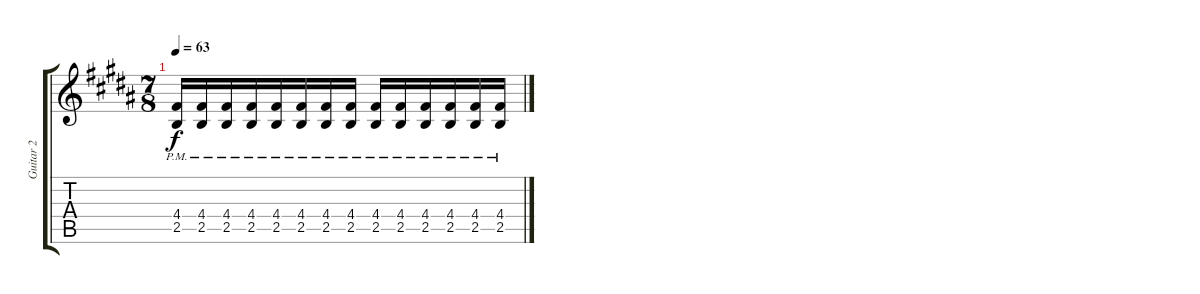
\track ("Guitar 2" "Guitar 2") {instrument electricguitarclean}
\staff {score tabs}
\tuning (E4 B3 G3 D3 A2 E2) {hide}
\ts (7 8)
\tempo 63
\clef g2
\ks b
(4.4{pm} 2.5{pm}).16{dy f} (4.4{pm} 2.5{pm}).16 (4.4{pm} 2.5{pm}).16 (4.4{pm} 2.5{pm}).16 (4.4{pm} 2.5{pm}).16 (4.4{pm} 2.5{pm}).16 (4.4{pm} 2.5{pm}).16 (4.4{pm} 2.5{pm}).16 (4.4{pm} 2.5{pm}).16 (4.4{pm} 2.5{pm}).16 (4.4{pm} 2.5{pm}).16 (4.4{pm} 2.5{pm}).16 (4.4{pm} 2.5{pm}).16 (4.4{pm} 2.5{pm}).16
